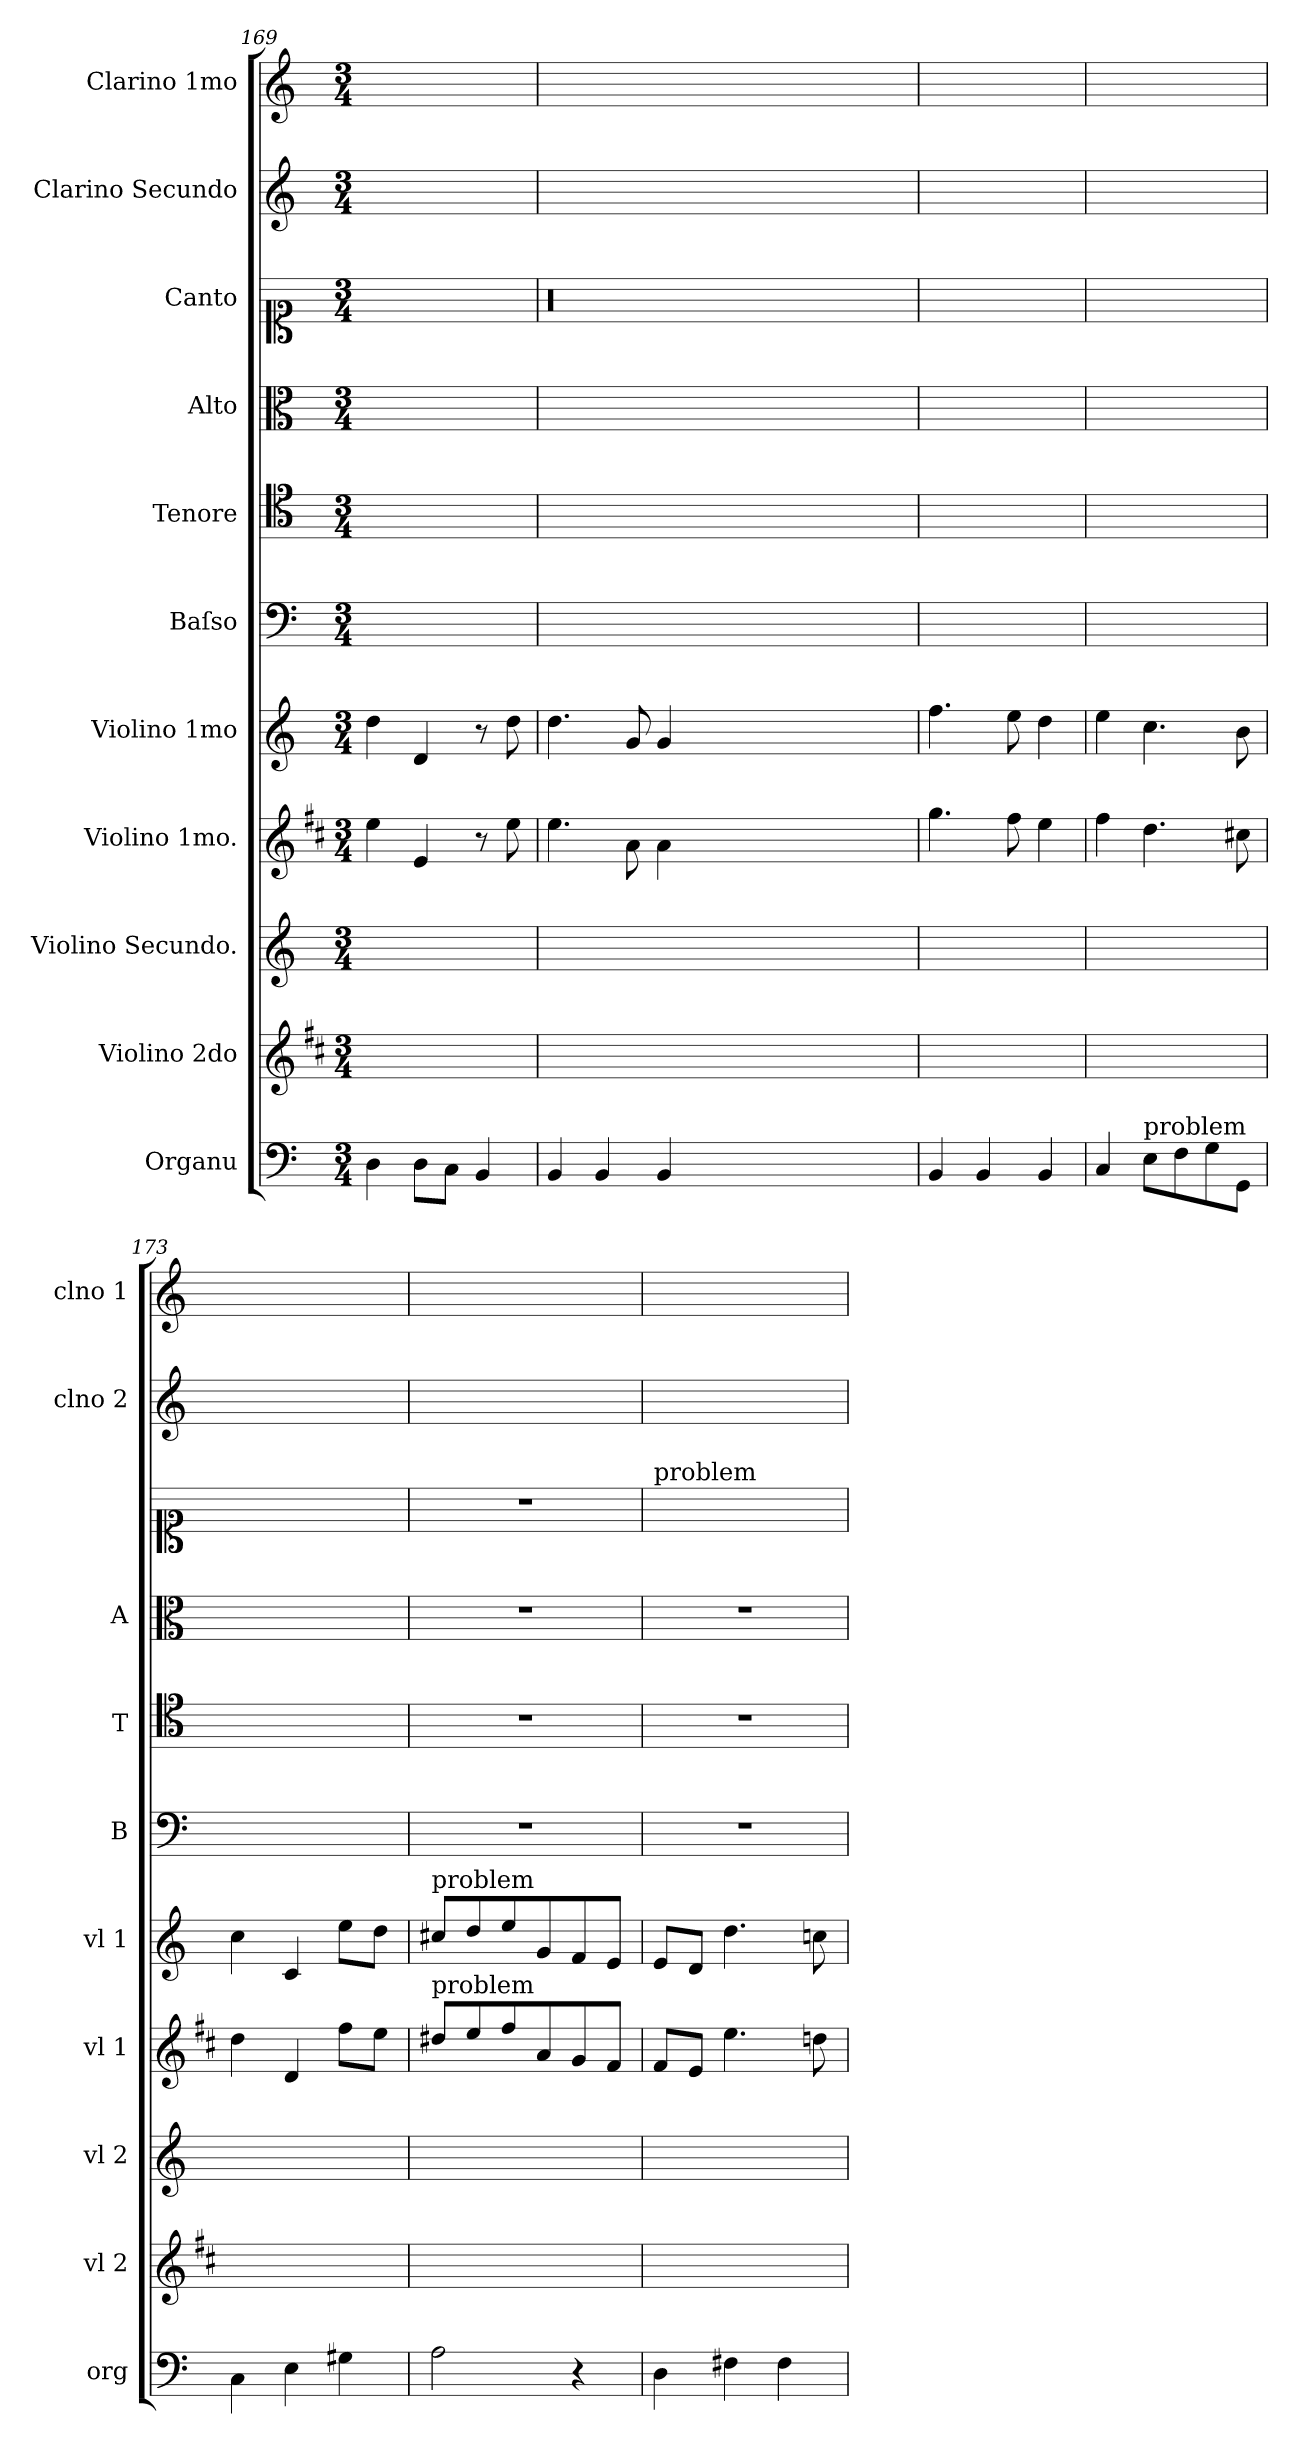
**kern	**kern	**kern	**kern	**kern	**kern	**kern	**kern	**kern	**kern	**kern
*part11	*part10	*part9	*part8	*part7	*part6	*part5	*part4	*part3	*part2	*part1
*staff11	*staff10	*staff9	*staff8	*staff7	*staff6	*staff5	*staff4	*staff3	*staff2	*staff1
*I"Organu	*I"Violino 2do	*I"Violino Secundo.	*I"Violino 1mo.	*I"Violino 1mo	*I"Baſso	*I"Tenore	*I"Alto	*I"Canto	*I"Clarino Secundo	*I"Clarino 1mo
*I'org	*I'vl 2	*I'vl 2	*I'vl 1	*I'vl 1	*I'B	*I'T	*I'A	*	*I'clno 2	*I'clno 1
*clefF4	*clefG2	*clefG2	*clefG2	*clefG2	*clefF4	*clefC4	*clefC3	*clefC1	*clefG2	*clefG2
*	*ITrd1c2	*	*ITrd1c2	*	*	*	*	*	*	*
*k[]	*k[]	*k[]	*k[]	*k[]	*k[]	*k[]	*k[]	*k[]	*k[]	*k[]
*C:	*C:	*C:	*C:	*C:	*C:	*C:	*C:	*C:	*C:	*C:
*M3/4	*M3/4	*M3/4	*M3/4	*M3/4	*M3/4	*M3/4	*M3/4	*M3/4	*M3/4	*M3/4
=169	=169	=169	=169	=169	=169	=169	=169	=169	=169	=169
4D\	2.ryy	2.ryy	4dd\	4dd\	2.ryy	2.ryy	2.ryy	2.ryy	2.ryy	4ryy
8D\L	.	.	4d/	4d/	.	.	.	.	.	4ryy
8C\J	.	.	.	.	.	.	.	.	.	.
4BB/	.	.	8r	8r	.	.	.	.	.	4ryy
.	.	.	8dd\	8dd\	.	.	.	.	.	.
=170	=170	=170	=170	=170	=170	=170	=170	=170	=170	=170
!	!	!	!	!	!	!	!	!LO:N:vis=00	!	!
4BB/	2.ryy	2.ryy	4.dd\	4.dd\	2.ryy	2.ryy	2.ryy	0.r	2.ryy	4ryy
4BB/	.	.	.	.	.	.	.	.	.	4ryy
.	.	.	8g\	8g/	.	.	.	.	.	.
4BB/	.	.	4g\	4g/	.	.	.	.	.	4ryy
0ryy	0ryy	0ryy	0ryy	0ryy	0ryy	0ryy	0ryy	.	0ryy	0ryy
4ryy	4ryy	4ryy	4ryy	4ryy	4ryy	4ryy	4ryy	.	4ryy	4ryy
=171	=171	=171	=171	=171	=171	=171	=171	=171	=171	=171
4BB/	2.ryy	2.ryy	4.ff\	4.ff\	2.ryy	2.ryy	2.ryy	2.ryy	2.ryy	4ryy
4BB/	.	.	.	.	.	.	.	.	.	4ryy
.	.	.	8ee\	8ee\	.	.	.	.	.	.
4BB/	.	.	4dd\	4dd\	.	.	.	.	.	4ryy
=172	=172	=172	=172	=172	=172	=172	=172	=172	=172	=172
4C/	2.ryy	2.ryy	4ee\	4ee\	2.ryy	2.ryy	2.ryy	2.ryy	2.ryy	4ryy
!LO:TX:a:t=problem	!	!	!	!	!	!	!	!	!	!
8E\L	.	.	4.cc\	4.cc\	.	.	.	.	.	4ryy
8F\	.	.	.	.	.	.	.	.	.	.
8G\	.	.	.	.	.	.	.	.	.	4ryy
8GG/J	.	.	8bn\	8b\	.	.	.	.	.	.
=173	=173	=173	=173	=173	=173	=173	=173	=173	=173	=173
4C\	2.ryy	2.ryy	4cc\	4cc\	2.ryy	2.ryy	2.ryy	2.ryy	2.ryy	4ryy
4E\	.	.	4c/	4c/	.	.	.	.	.	4ryy
4G#X\	.	.	8ee\L	8ee\L	.	.	.	.	.	4ryy
.	.	.	8dd\J	8dd\J	.	.	.	.	.	.
=174	=174	=174	=174	=174	=174	=174	=174	=174	=174	=174
!	!	!	!	!LO:TX:a:t=problem	!	!	!	!	!	!
!	!	!	!LO:TX:a:t=problem	!	!	!	!	!	!	!
2A\	2.ryy	2.ryy	8cc#X\L	8cc#X\L	2.r	2.r	2.r	2.r	2.ryy	4ryy
.	.	.	8dd\	8dd\	.	.	.	.	.	.
.	.	.	8ee\	8ee\	.	.	.	.	.	4ryy
.	.	.	8g/	8g/	.	.	.	.	.	.
4r	.	.	8f/	8f/	.	.	.	.	.	4ryy
.	.	.	8e/J	8e/J	.	.	.	.	.	.
=175	=175	=175	=175	=175	=175	=175	=175	=175	=175	=175
!	!	!	!	!	!	!	!	!LO:TX:a:t=problem	!	!
4D\	2.ryy	2.ryy	8e/L	8e/L	2.r	2.r	2.r	2.ryy	2.ryy	4ryy
.	.	.	8d/J	8d/J	.	.	.	.	.	.
4F#X\	.	.	4.dd\	4.dd\	.	.	.	.	.	4ryy
4F#\	.	.	.	.	.	.	.	.	.	4ryy
.	.	.	8ccn\	8ccn\	.	.	.	.	.	.
=	=	=	=	=	=	=	=	=	=	=
*-	*-	*-	*-	*-	*-	*-	*-	*-	*-	*-
